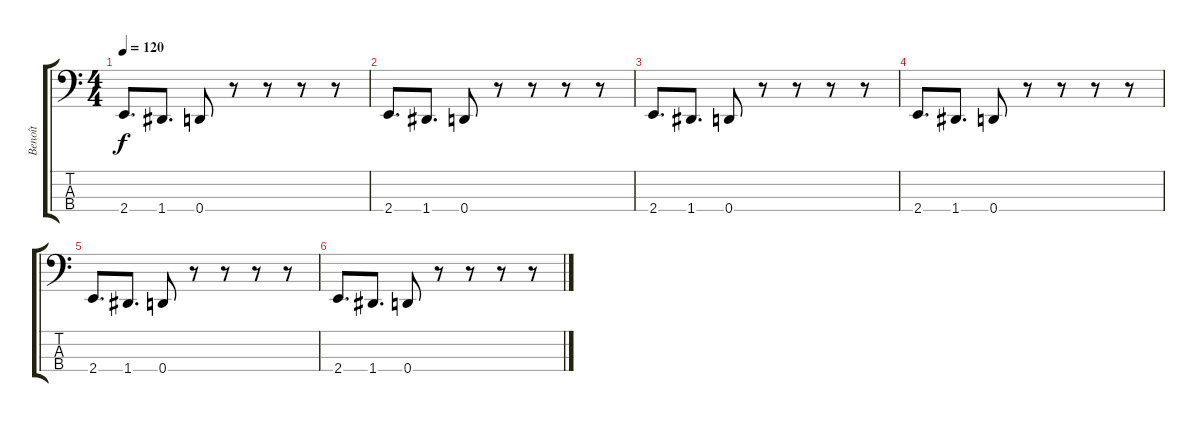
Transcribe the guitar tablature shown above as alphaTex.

\track ("Benoît" "Benoît") {instrument electricbassfinger}
\staff {score tabs}
\tuning (G2 D2 A1 D1) {hide}
\ts (4 4)
\tempo 120
\clef f4
\ks c
2.4.8{d dy f} 1.4.8{d} 0.4.8 r.8 r.8 r.8 r.8 |
2.4.8{d} 1.4.8{d} 0.4.8 r.8 r.8 r.8 r.8 |
2.4.8{d} 1.4.8{d} 0.4.8 r.8 r.8 r.8 r.8 |
2.4.8{d} 1.4.8{d} 0.4.8 r.8 r.8 r.8 r.8 |
2.4.8{d} 1.4.8{d} 0.4.8 r.8 r.8 r.8 r.8 |
2.4.8{d} 1.4.8{d} 0.4.8 r.8 r.8 r.8 r.8
